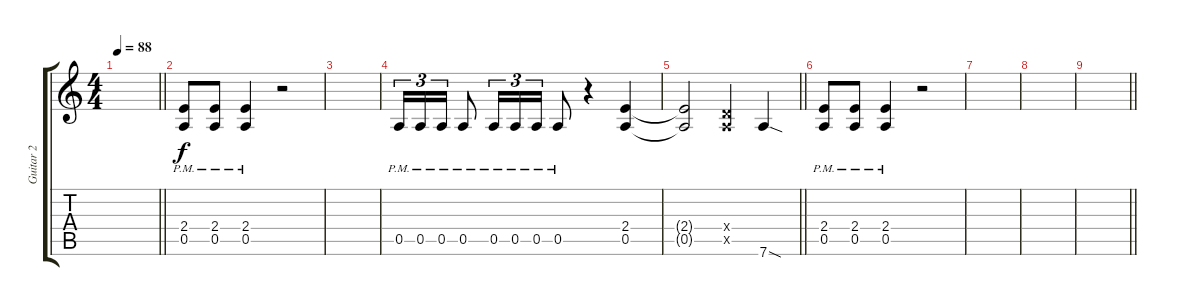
\track ("Guitar 2" "Guitar 2") {instrument distortionguitar}
\staff {score tabs}
\tuning (E4 B3 G3 D3 A2 D2) {hide}
\ts (4 4)
\tempo 88
\clef g2
\barLineRight lightlight
\ks c
|
\section ("" "")
(2.4{pm} 0.5{pm}).8 (2.4{pm} 0.5{pm}).8 (2.4{pm} 0.5{pm}).4 r.2 |
|
0.5{pm}.16{tu (3 2)} 0.5{pm}.16{tu (3 2)} 0.5{pm}.16{tu (3 2)} 0.5{pm}.8 0.5{pm}.16{tu (3 2)} 0.5{pm}.16{tu (3 2)} 0.5{pm}.16{tu (3 2)} 0.5{pm}.8 r.4 (2.4 0.5).4 |
\barLineRight lightlight
(2.4{t} 0.5{t}).2 (0.4{x} 0.5{x}).4 7.6{sod}.4 |
(2.4{pm} 0.5{pm}).8 (2.4{pm} 0.5{pm}).8 (2.4{pm} 0.5{pm}).4 r.2 |
|
|
\barLineRight lightlight
